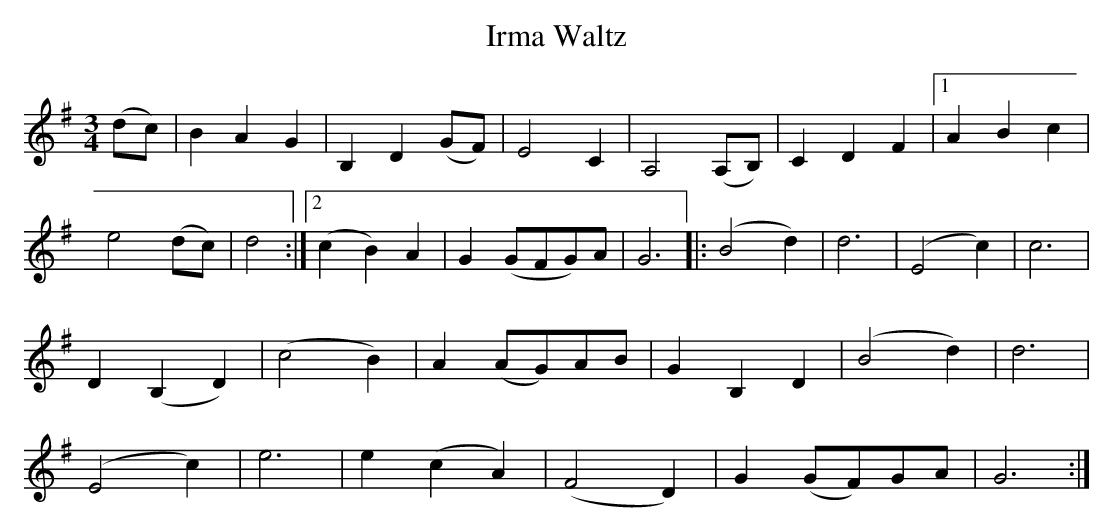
X:1
T:Irma Waltz
M:3/4
L:1/8
K:G
(dc)|B2A2G2|B,2D2 (GF)|E4 C2|A,4 (A,B,)|C2D2F2|1 A2B2c2|
e4 (dc)|d4:|2 (c2B2)A2|G2 (GFG)A|G6||:(B4d2)|d6|(E4c2)|c6|
D2(B,2D2)|(c4B2)|A2 (AG)AB|G2B,2D2|(B4d2)|d6|
(E4c2)|e6|e2(c2A2)|(F4D2)|G2 (GF)GA|G6:|
